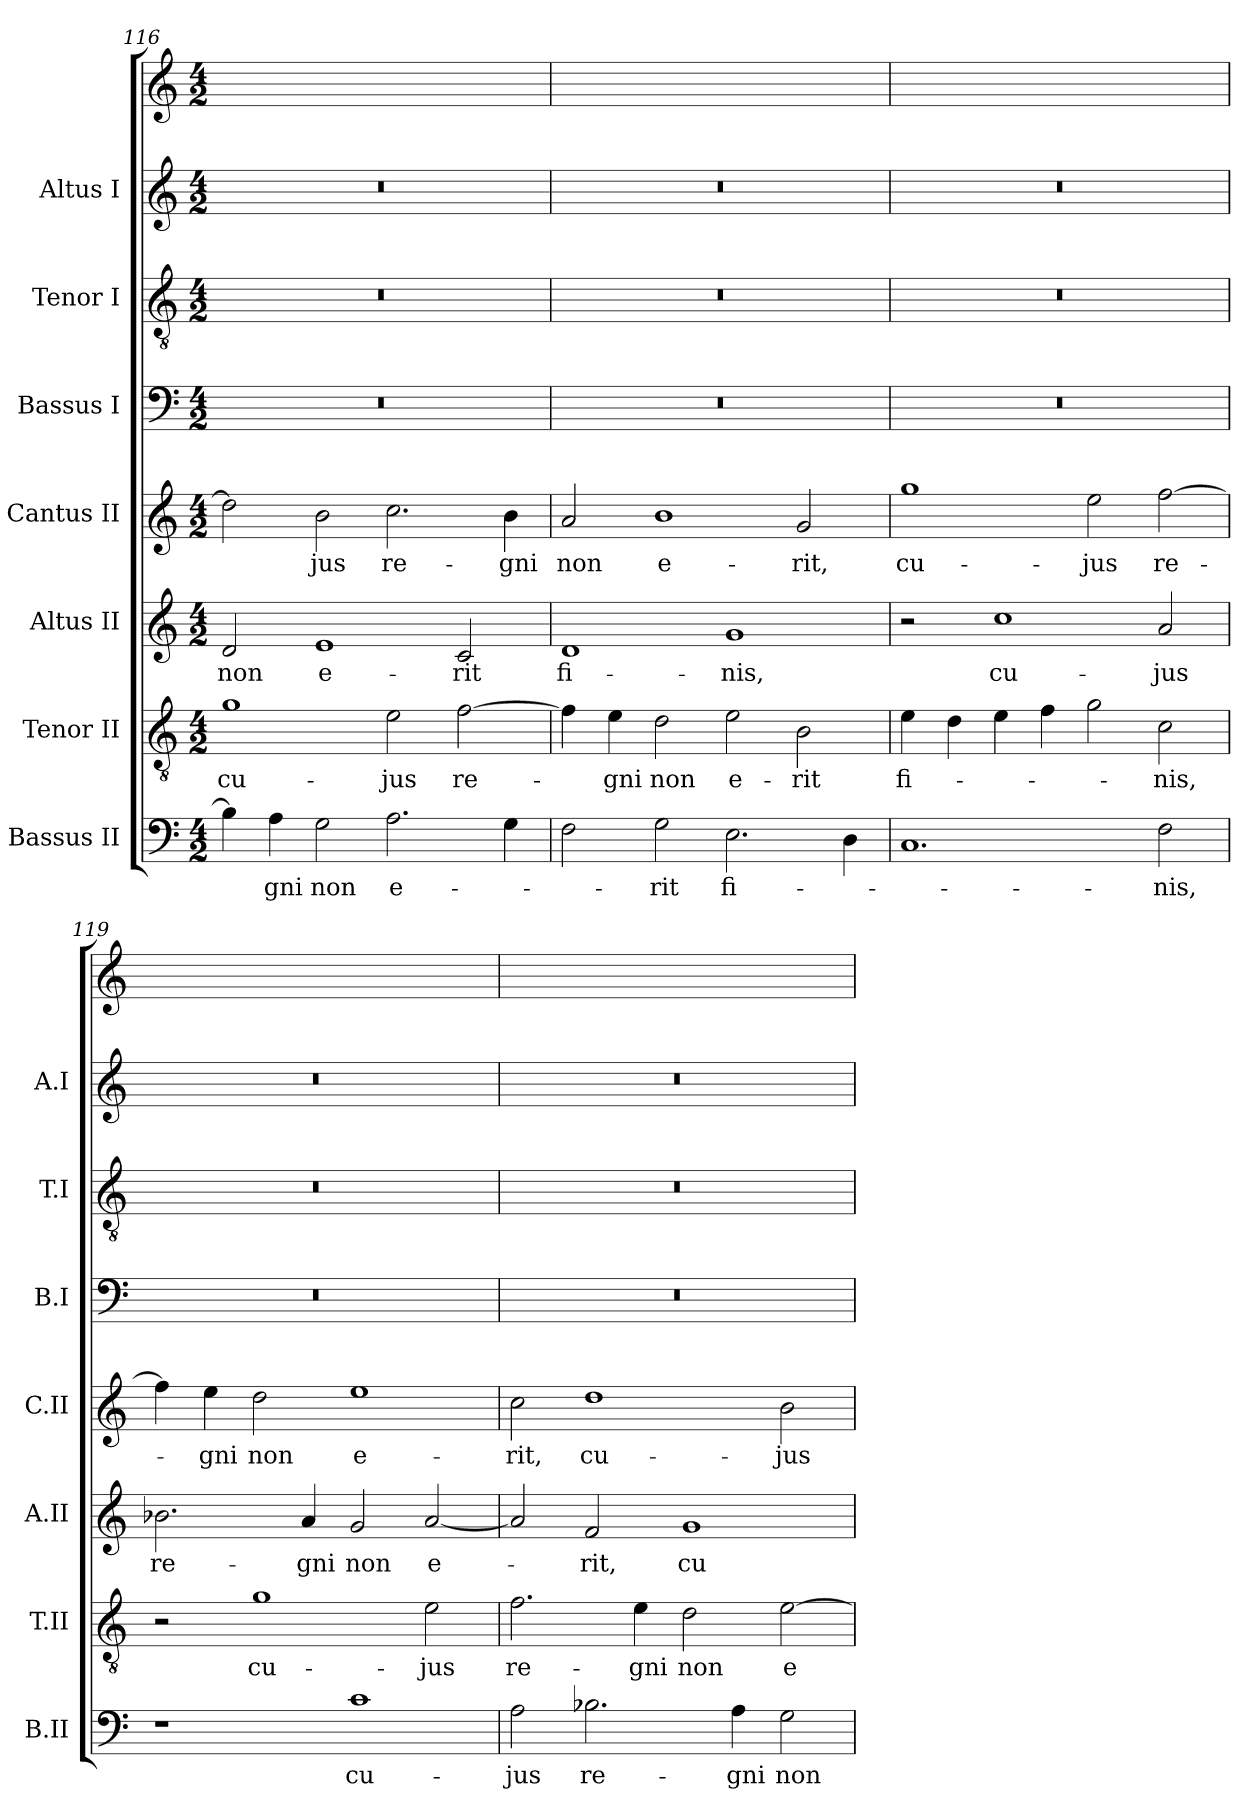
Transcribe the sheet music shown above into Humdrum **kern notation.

**kern	**text	**kern	**text	**kern	**text	**kern	**text	**kern	**kern	**kern	**kern
*part8	*part8	*part7	*part7	*part6	*part6	*part5	*part5	*part4	*part3	*part2	*part1
*staff8	*staff8	*staff7	*staff7	*staff6	*staff6	*staff5	*staff5	*staff4	*staff3	*staff2	*staff1
*I"Bassus II	*	*I"Tenor II	*	*I"Altus II	*	*I"Cantus II	*	*I"Bassus I	*I"Tenor I	*I"Altus I	*
*I'B.II	*	*I'T.II	*	*I'A.II	*	*I'C.II	*	*I'B.I	*I'T.I	*I'A.I	*
*clefF4	*	*clefGv2	*	*clefG2	*	*clefG2	*	*clefF4	*clefGv2	*clefG2	*clefG2
*	*	*ITrd7c12	*	*	*	*	*	*	*ITrd7c12	*	*
*k[]	*	*k[]	*	*k[]	*	*k[]	*	*k[]	*k[]	*k[]	*k[]
*C:	*	*C:	*	*C:	*	*C:	*	*C:	*C:	*C:	*C:
*M4/2	*	*M4/2	*	*M4/2	*	*M4/2	*	*M4/2	*M4/2	*M4/2	*M4/2
=116	=116	=116	=116	=116	=116	=116	=116	=116	=116	=116	=116
4B-\]	.	1G\	cu-	2d/	non	2dd\]	.	0r	0r	0r	0ryy
4A\	-gni	.	.	.	.	.	.	.	.	.	.
2G\	non	.	.	1e/	e-	2b\	-jus	.	.	.	.
2.A\	e-	2E\	-jus	.	.	2.cc\	re-	.	.	.	.
.	.	[2F\	re-	2c/	-rit	.	.	.	.	.	.
4G\	.	.	.	.	.	4b\	-gni	.	.	.	.
=117	=117	=117	=117	=117	=117	=117	=117	=117	=117	=117	=117
2F\	.	4F\]	.	1d/	fi-	2a/	non	0r	0r	0r	0ryy
.	.	4E\	-gni	.	.	.	.	.	.	.	.
2G\	-rit	2D\	non	.	.	1b\	e-	.	.	.	.
2.E\	fi-	2E\	e-	1g/	-nis,	.	.	.	.	.	.
.	.	2BB\	-rit	.	.	2g/	-rit,	.	.	.	.
4D\	.	.	.	.	.	.	.	.	.	.	.
=118	=118	=118	=118	=118	=118	=118	=118	=118	=118	=118	=118
1.C/	.	4E\	fi-	2r	.	1gg\	cu-	0r	0r	0r	0ryy
.	.	4D\	.	.	.	.	.	.	.	.	.
.	.	4E\	.	1cc\	cu-	.	.	.	.	.	.
.	.	4F\	.	.	.	.	.	.	.	.	.
.	.	2G\	.	.	.	2ee\	-jus	.	.	.	.
2F\	-nis,	2C\	-nis,	2a/	-jus	[2ff\	re-	.	.	.	.
=119	=119	=119	=119	=119	=119	=119	=119	=119	=119	=119	=119
1r	.	2r	.	2.b-X\	re-	4ff\]	.	0r	0r	0r	0ryy
.	.	.	.	.	.	4ee\	-gni	.	.	.	.
.	.	1G\	cu-	.	.	2dd\	non	.	.	.	.
.	.	.	.	4a/	-gni	.	.	.	.	.	.
1c\	cu-	.	.	2g/	non	1ee\	e-	.	.	.	.
.	.	2E\	-jus	[2a/	e-	.	.	.	.	.	.
=120	=120	=120	=120	=120	=120	=120	=120	=120	=120	=120	=120
2A\	-jus	2.F\	re-	2a/]	.	2cc\	-rit,	0r	0r	0r	0ryy
2.B-X\	re-	.	.	2f/	-rit,	1dd\	cu-	.	.	.	.
.	.	4E\	-gni	.	.	.	.	.	.	.	.
.	.	2D\	non	1g/	cu-	.	.	.	.	.	.
4A\	-gni	.	.	.	.	.	.	.	.	.	.
2G\	non	[2E\	e-	.	.	2b\	-jus	.	.	.	.
=	=	=	=	=	=	=	=	=	=	=	=
*-	*-	*-	*-	*-	*-	*-	*-	*-	*-	*-	*-
